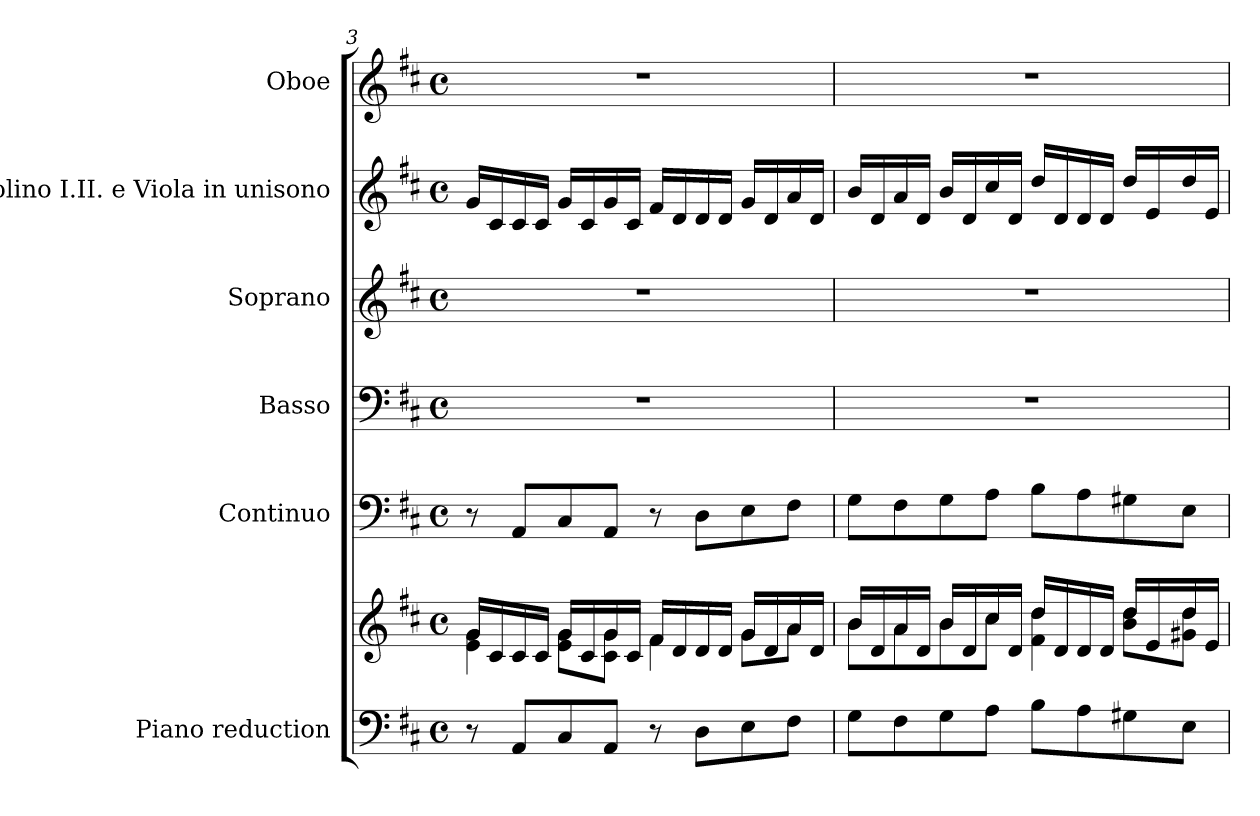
**kern	**kern	**kern	**kern	**kern	**kern	**kern
*part6	*part6	*part5	*part4	*part3	*part2	*part1
*staff7	*staff6	*staff5	*staff4	*staff3	*staff2	*staff1
*I"Piano reduction	*	*I"Continuo	*I"Basso	*I"Soprano	*I"Violino I.II. e Viola in unisono	*I"Oboe
*I'Pno	*	*	*	*	*	*I'Ob
*clefF4	*clefG2	*clefF4	*clefF4	*clefG2	*clefG2	*clefG2
*k[f#c#]	*k[f#c#]	*k[f#c#]	*k[f#c#]	*k[f#c#]	*k[f#c#]	*k[f#c#]
*M4/4	*M4/4	*M4/4	*M4/4	*M4/4	*M4/4	*M4/4
*met(c)	*met(c)	*met(c)	*met(c)	*met(c)	*met(c)	*met(c)
=3	=3	=3	=3	=3	=3	=3
*	*^	*	*	*	*	*
8r	16g/LL	4e\ 4g\	8r	1r	1r	16g/LL	1r
.	16c#/	.	.	.	.	16c#/	.
8AA/L	16c#/	.	8AA/L	.	.	16c#/	.
.	16c#/JJ	.	.	.	.	16c#/JJ	.
8C#/	16g/LL	8e\ 8g\L	8C#/	.	.	16g/LL	.
.	16c#/	.	.	.	.	16c#/	.
8AA/J	16g/	8c#\ 8g\J	8AA/J	.	.	16g/	.
.	16c#/JJ	.	.	.	.	16c#/JJ	.
8r	16f#/LL	4f#\	8r	.	.	16f#/LL	.
.	16d/	.	.	.	.	16d/	.
8D\L	16d/	.	8D\L	.	.	16d/	.
.	16d/JJ	.	.	.	.	16d/JJ	.
8E\	16g/LL	8g\L	8E\	.	.	16g/LL	.
.	16d/	.	.	.	.	16d/	.
8F#\J	16a/	8a\J	8F#\J	.	.	16a/	.
.	16d/JJ	.	.	.	.	16d/JJ	.
!!LO:LB:g=z
=4	=4	=4	=4	=4	=4	=4	=4
8G\L	16b/LL	8b\L	8G\L	1r	1r	16b/LL	1r
.	16d/	.	.	.	.	16d/	.
8F#\	16a/	8a\	8F#\	.	.	16a/	.
.	16d/JJ	.	.	.	.	16d/JJ	.
8G\	16b/LL	8b\	8G\	.	.	16b/LL	.
.	16d/	.	.	.	.	16d/	.
8A\J	16cc#/	8cc#\J	8A\J	.	.	16cc#/	.
.	16d/JJ	.	.	.	.	16d/JJ	.
8B\L	16dd/LL	4f#\ 4dd\	8B\L	.	.	16dd/LL	.
.	16d/	.	.	.	.	16d/	.
8A\	16d/	.	8A\	.	.	16d/	.
.	16d/JJ	.	.	.	.	16d/JJ	.
8G#X\	16dd/LL	8b\ 8dd\L	8G#X\	.	.	16dd/LL	.
.	16e/	.	.	.	.	16e/	.
8E\J	16dd/	8g#X\ 8dd\J	8E\J	.	.	16dd/	.
.	16e/JJ	.	.	.	.	16e/JJ	.
*	*v	*v	*	*	*	*	*
=	=	=	=	=	=	=
*-	*-	*-	*-	*-	*-	*-
